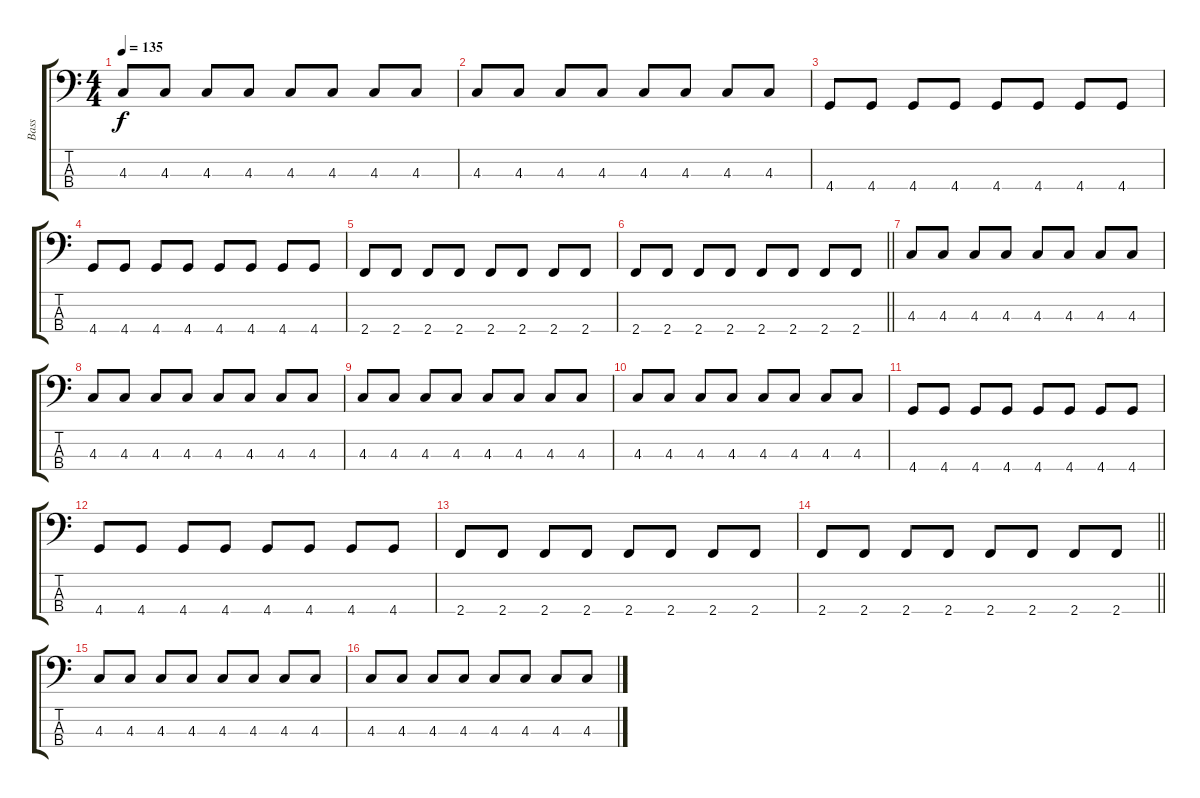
\track ("Bass" "Bass") {instrument electricbassfinger}
\staff {score tabs}
\tuning (Gb2 Db2 Ab1 Eb1) {hide}
\ts (4 4)
\tempo 135
\clef f4
\ks c
4.3.8{dy f} 4.3.8 4.3.8 4.3.8 4.3.8 4.3.8 4.3.8 4.3.8 |
4.3.8 4.3.8 4.3.8 4.3.8 4.3.8 4.3.8 4.3.8 4.3.8 |
4.4.8 4.4.8 4.4.8 4.4.8 4.4.8 4.4.8 4.4.8 4.4.8 |
4.4.8 4.4.8 4.4.8 4.4.8 4.4.8 4.4.8 4.4.8 4.4.8 |
2.4.8 2.4.8 2.4.8 2.4.8 2.4.8 2.4.8 2.4.8 2.4.8 |
\barLineRight lightlight
2.4.8 2.4.8 2.4.8 2.4.8 2.4.8 2.4.8 2.4.8 2.4.8 |
4.3.8 4.3.8 4.3.8 4.3.8 4.3.8 4.3.8 4.3.8 4.3.8 |
4.3.8 4.3.8 4.3.8 4.3.8 4.3.8 4.3.8 4.3.8 4.3.8 |
4.3.8 4.3.8 4.3.8 4.3.8 4.3.8 4.3.8 4.3.8 4.3.8 |
4.3.8 4.3.8 4.3.8 4.3.8 4.3.8 4.3.8 4.3.8 4.3.8 |
4.4.8 4.4.8 4.4.8 4.4.8 4.4.8 4.4.8 4.4.8 4.4.8 |
4.4.8 4.4.8 4.4.8 4.4.8 4.4.8 4.4.8 4.4.8 4.4.8 |
2.4.8 2.4.8 2.4.8 2.4.8 2.4.8 2.4.8 2.4.8 2.4.8 |
\barLineRight lightlight
2.4.8 2.4.8 2.4.8 2.4.8 2.4.8 2.4.8 2.4.8 2.4.8 |
4.3.8 4.3.8 4.3.8 4.3.8 4.3.8 4.3.8 4.3.8 4.3.8 |
4.3.8 4.3.8 4.3.8 4.3.8 4.3.8 4.3.8 4.3.8 4.3.8
